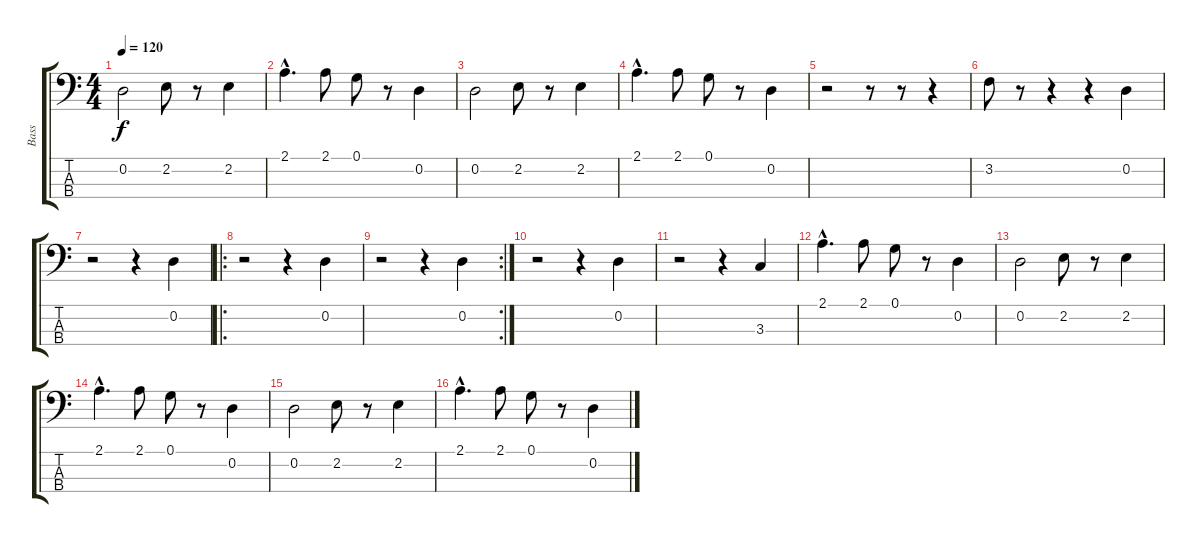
\track ("Bass" "Bass") {instrument electricbasspick}
\staff {score tabs}
\tuning (G2 D2 A1 E1) {hide}
\ts (4 4)
\tempo 120
\clef f4
\ks c
0.2.2{dy f} 2.2.8 r.8 2.2.4 |
2.1{hac}.4{d} 2.1.8 0.1.8 r.8 0.2.4 |
0.2.2 2.2.8 r.8 2.2.4 |
2.1{hac}.4{d} 2.1.8 0.1.8 r.8 0.2.4 |
r.2 r.8 r.8 r.4 |
3.2.8 r.8 r.4 r.4 0.2.4 |
r.2 r.4 0.2.4 |
\ro
r.2 r.4 0.2.4 |
\rc 2
r.2 r.4 0.2.4 |
r.2 r.4 0.2.4 |
r.2 r.4 3.3.4 |
2.1{hac}.4{d} 2.1.8 0.1.8 r.8 0.2.4 |
0.2.2 2.2.8 r.8 2.2.4 |
2.1{hac}.4{d} 2.1.8 0.1.8 r.8 0.2.4 |
0.2.2 2.2.8 r.8 2.2.4 |
2.1{hac}.4{d} 2.1.8 0.1.8 r.8 0.2.4
